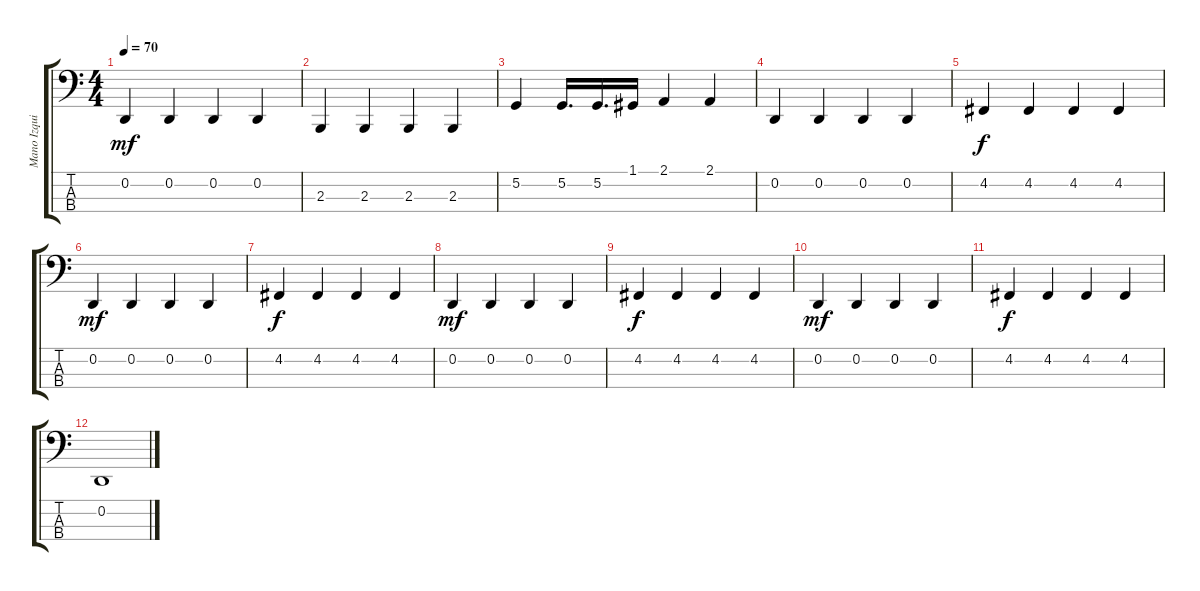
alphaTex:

\track ("Mano Izquierda" "Mano Izqui") {instrument acousticgrandpiano}
\staff {score tabs}
\tuning (G2 D2 A1 E1) {hide}
\ts (4 4)
\tempo 70
\clef f4
\ks c
0.2.4{dy mf} 0.2.4 0.2.4 0.2.4 |
2.3.4 2.3.4 2.3.4 2.3.4 |
5.2.4 5.2.16{d} 5.2.16{d} 1.1.16 2.1.4 2.1.4 |
0.2.4 0.2.4 0.2.4 0.2.4 |
4.2.4{dy f} 4.2.4 4.2.4 4.2.4 |
0.2.4{dy mf} 0.2.4 0.2.4 0.2.4 |
4.2.4{dy f} 4.2.4 4.2.4 4.2.4 |
0.2.4{dy mf} 0.2.4 0.2.4 0.2.4 |
4.2.4{dy f} 4.2.4 4.2.4 4.2.4 |
0.2.4{dy mf} 0.2.4 0.2.4 0.2.4 |
4.2.4{dy f} 4.2.4 4.2.4 4.2.4 |
0.2.1
